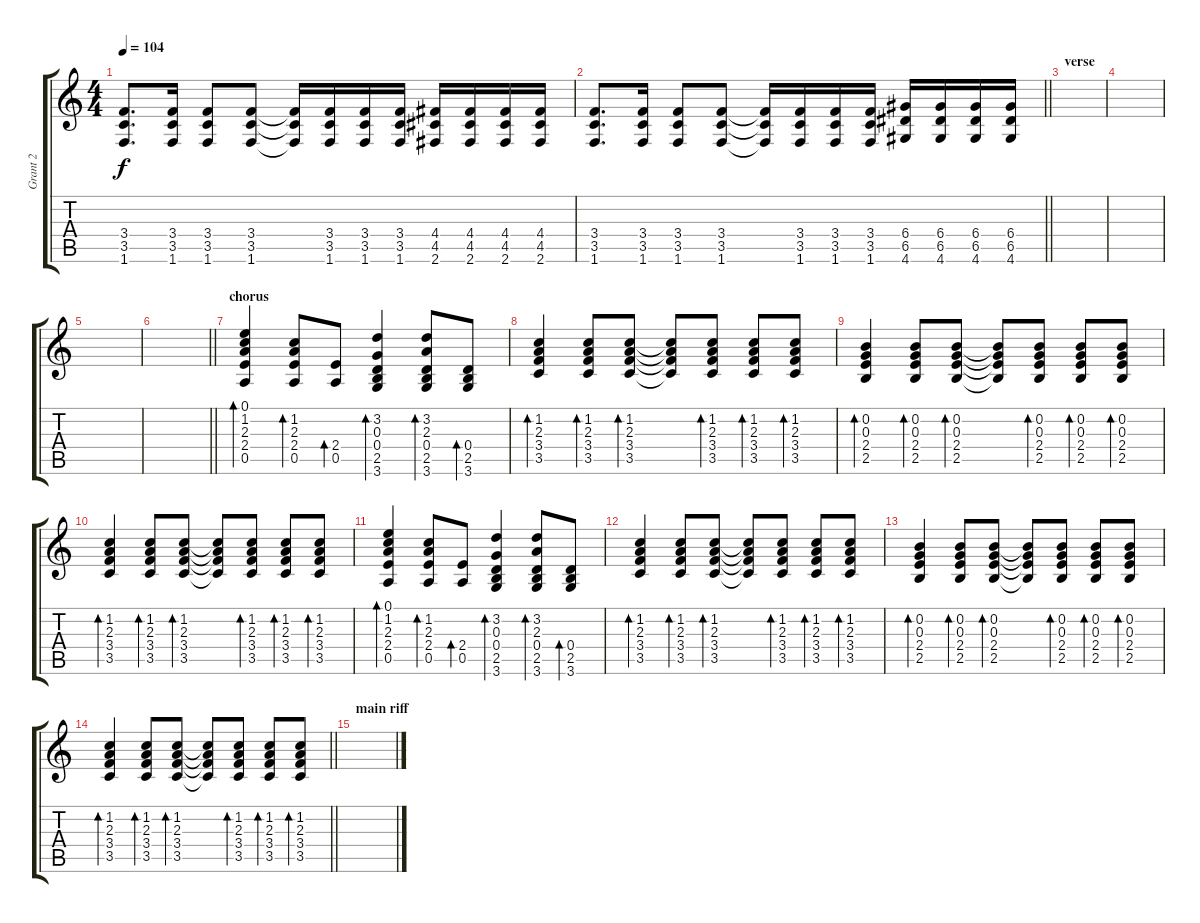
\track ("Grant 2" "Grant 2") {instrument overdrivenguitar}
\staff {score tabs}
\tuning (E4 B3 G3 D3 A2 E2) {hide}
\ts (4 4)
\tempo 104
\clef g2
\ks c
(3.4 3.5 1.6).8{d dy f} (3.4 3.5 1.6).16 (3.4 3.5 1.6).8 (3.4 3.5 1.6).8 (3.4{t} 3.5{t} 1.6{t}).16 (3.4 3.5 1.6).16 (3.4 3.5 1.6).16 (3.4 3.5 1.6).16 (4.4 4.5 2.6).16 (4.4 4.5 2.6).16 (4.4 4.5 2.6).16 (4.4 4.5 2.6).16 |
\barLineRight lightlight
(3.4 3.5 1.6).8{d} (3.4 3.5 1.6).16 (3.4 3.5 1.6).8 (3.4 3.5 1.6).8 (3.4{t} 3.5{t} 1.6{t}).16 (3.4 3.5 1.6).16 (3.4 3.5 1.6).16 (3.4 3.5 1.6).16 (6.4 6.5 4.6).16 (6.4 6.5 4.6).16 (6.4 6.5 4.6).16 (6.4 6.5 4.6).16 |
\section ("" "verse")
|
|
|
\barLineRight lightlight
|
\section ("" "chorus")
(0.1 1.2 2.3 2.4 0.5).4{bd 60 instrument acousticguitarsteel} (1.2 2.3 2.4 0.5).8{bd 60} (2.4 0.5).8{bd 60} (3.2 0.3 0.4 2.5 3.6).4{bd 60} (3.2 2.3 0.4 2.5 3.6).8{bd 60} (0.4 2.5 3.6).8{bd 60} |
(1.2 2.3 3.4 3.5).4{bd 60} (1.2 2.3 3.4 3.5).8{bd 60} (1.2 2.3 3.4 3.5).8{bd 60} (1.2{t} 2.3{t} 3.4{t} 3.5{t}).8 (1.2 2.3 3.4 3.5).8{bd 60} (1.2 2.3 3.4 3.5).8{bd 60} (1.2 2.3 3.4 3.5).8{bd 60} |
(0.2 0.3 2.4 2.5).4{bd 60} (0.2 0.3 2.4 2.5).8{bd 60} (0.2 0.3 2.4 2.5).8{bd 60} (0.2{t} 0.3{t} 2.4{t} 2.5{t}).8 (0.2 0.3 2.4 2.5).8{bd 60} (0.2 0.3 2.4 2.5).8{bd 60} (0.2 0.3 2.4 2.5).8{bd 60} |
(1.2 2.3 3.4 3.5).4{bd 60} (1.2 2.3 3.4 3.5).8{bd 60} (1.2 2.3 3.4 3.5).8{bd 60} (1.2{t} 2.3{t} 3.4{t} 3.5{t}).8 (1.2 2.3 3.4 3.5).8{bd 60} (1.2 2.3 3.4 3.5).8{bd 60} (1.2 2.3 3.4 3.5).8{bd 60} |
(0.1 1.2 2.3 2.4 0.5).4{bd 60} (1.2 2.3 2.4 0.5).8{bd 60} (2.4 0.5).8{bd 60} (3.2 0.3 0.4 2.5 3.6).4{bd 60} (3.2 2.3 0.4 2.5 3.6).8{bd 60} (0.4 2.5 3.6).8{bd 60} |
(1.2 2.3 3.4 3.5).4{bd 60} (1.2 2.3 3.4 3.5).8{bd 60} (1.2 2.3 3.4 3.5).8{bd 60} (1.2{t} 2.3{t} 3.4{t} 3.5{t}).8 (1.2 2.3 3.4 3.5).8{bd 60} (1.2 2.3 3.4 3.5).8{bd 60} (1.2 2.3 3.4 3.5).8{bd 60} |
(0.2 0.3 2.4 2.5).4{bd 60} (0.2 0.3 2.4 2.5).8{bd 60} (0.2 0.3 2.4 2.5).8{bd 60} (0.2{t} 0.3{t} 2.4{t} 2.5{t}).8 (0.2 0.3 2.4 2.5).8{bd 60} (0.2 0.3 2.4 2.5).8{bd 60} (0.2 0.3 2.4 2.5).8{bd 60} |
\barLineRight lightlight
(1.2 2.3 3.4 3.5).4{bd 60} (1.2 2.3 3.4 3.5).8{bd 60} (1.2 2.3 3.4 3.5).8{bd 60} (1.2{t} 2.3{t} 3.4{t} 3.5{t}).8 (1.2 2.3 3.4 3.5).8{bd 60} (1.2 2.3 3.4 3.5).8{bd 60} (1.2 2.3 3.4 3.5).8{bd 60} |
\section ("" "main riff")
